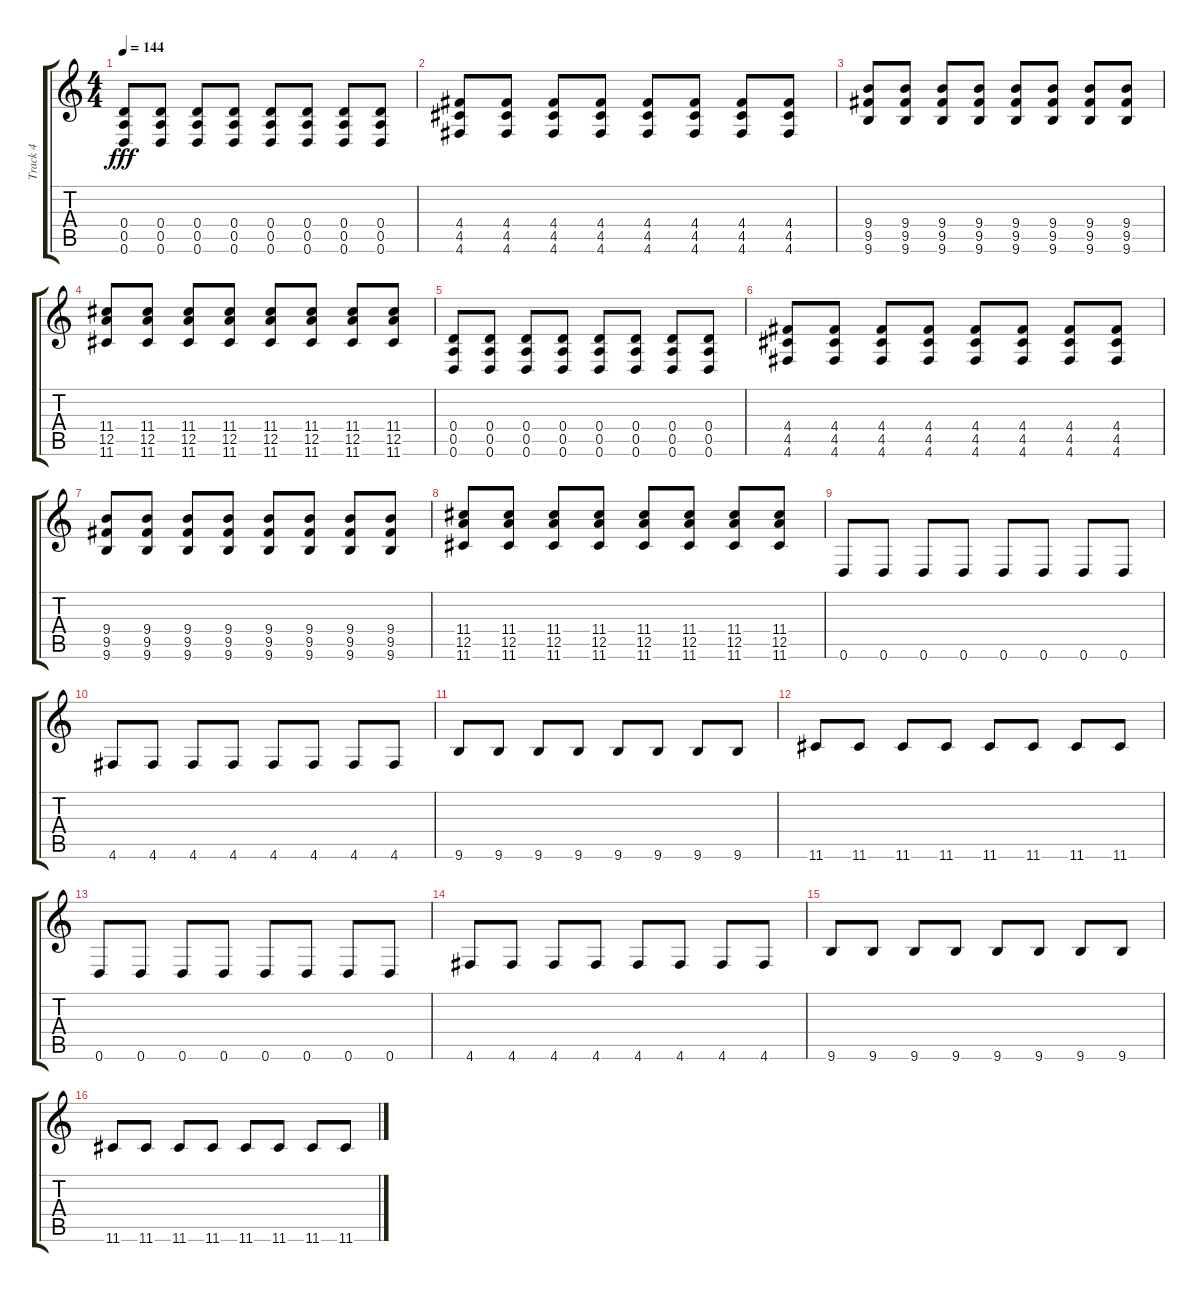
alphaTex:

\track ("Track 4" "Track 4") {instrument overdrivenguitar}
\staff {score tabs}
\tuning (E4 B3 G3 D3 A2 D2) {hide}
\ts (4 4)
\tempo 144
\clef g2
\ks c
(0.4 0.5 0.6).8{dy fff} (0.4 0.5 0.6).8 (0.4 0.5 0.6).8 (0.4 0.5 0.6).8 (0.4 0.5 0.6).8 (0.4 0.5 0.6).8 (0.4 0.5 0.6).8 (0.4 0.5 0.6).8 |
(4.4 4.5 4.6).8 (4.4 4.5 4.6).8 (4.4 4.5 4.6).8 (4.4 4.5 4.6).8 (4.4 4.5 4.6).8 (4.4 4.5 4.6).8 (4.4 4.5 4.6).8 (4.4 4.5 4.6).8 |
(9.4 9.5 9.6).8 (9.4 9.5 9.6).8 (9.4 9.5 9.6).8 (9.4 9.5 9.6).8 (9.4 9.5 9.6).8 (9.4 9.5 9.6).8 (9.4 9.5 9.6).8 (9.4 9.5 9.6).8 |
(11.4 12.5 11.6).8 (11.4 12.5 11.6).8 (11.4 12.5 11.6).8 (11.4 12.5 11.6).8 (11.4 12.5 11.6).8 (11.4 12.5 11.6).8 (11.4 12.5 11.6).8 (11.4 12.5 11.6).8 |
(0.4 0.5 0.6).8 (0.4 0.5 0.6).8 (0.4 0.5 0.6).8 (0.4 0.5 0.6).8 (0.4 0.5 0.6).8 (0.4 0.5 0.6).8 (0.4 0.5 0.6).8 (0.4 0.5 0.6).8 |
(4.4 4.5 4.6).8 (4.4 4.5 4.6).8 (4.4 4.5 4.6).8 (4.4 4.5 4.6).8 (4.4 4.5 4.6).8 (4.4 4.5 4.6).8 (4.4 4.5 4.6).8 (4.4 4.5 4.6).8 |
(9.4 9.5 9.6).8 (9.4 9.5 9.6).8 (9.4 9.5 9.6).8 (9.4 9.5 9.6).8 (9.4 9.5 9.6).8 (9.4 9.5 9.6).8 (9.4 9.5 9.6).8 (9.4 9.5 9.6).8 |
(11.4 12.5 11.6).8 (11.4 12.5 11.6).8 (11.4 12.5 11.6).8 (11.4 12.5 11.6).8 (11.4 12.5 11.6).8 (11.4 12.5 11.6).8 (11.4 12.5 11.6).8 (11.4 12.5 11.6).8 |
0.6.8 0.6.8 0.6.8 0.6.8 0.6.8 0.6.8 0.6.8 0.6.8 |
4.6.8 4.6.8 4.6.8 4.6.8 4.6.8 4.6.8 4.6.8 4.6.8 |
9.6.8 9.6.8 9.6.8 9.6.8 9.6.8 9.6.8 9.6.8 9.6.8 |
11.6.8 11.6.8 11.6.8 11.6.8 11.6.8 11.6.8 11.6.8 11.6.8 |
0.6.8 0.6.8 0.6.8 0.6.8 0.6.8 0.6.8 0.6.8 0.6.8 |
4.6.8 4.6.8 4.6.8 4.6.8 4.6.8 4.6.8 4.6.8 4.6.8 |
9.6.8 9.6.8 9.6.8 9.6.8 9.6.8 9.6.8 9.6.8 9.6.8 |
11.6.8 11.6.8 11.6.8 11.6.8 11.6.8 11.6.8 11.6.8 11.6.8
